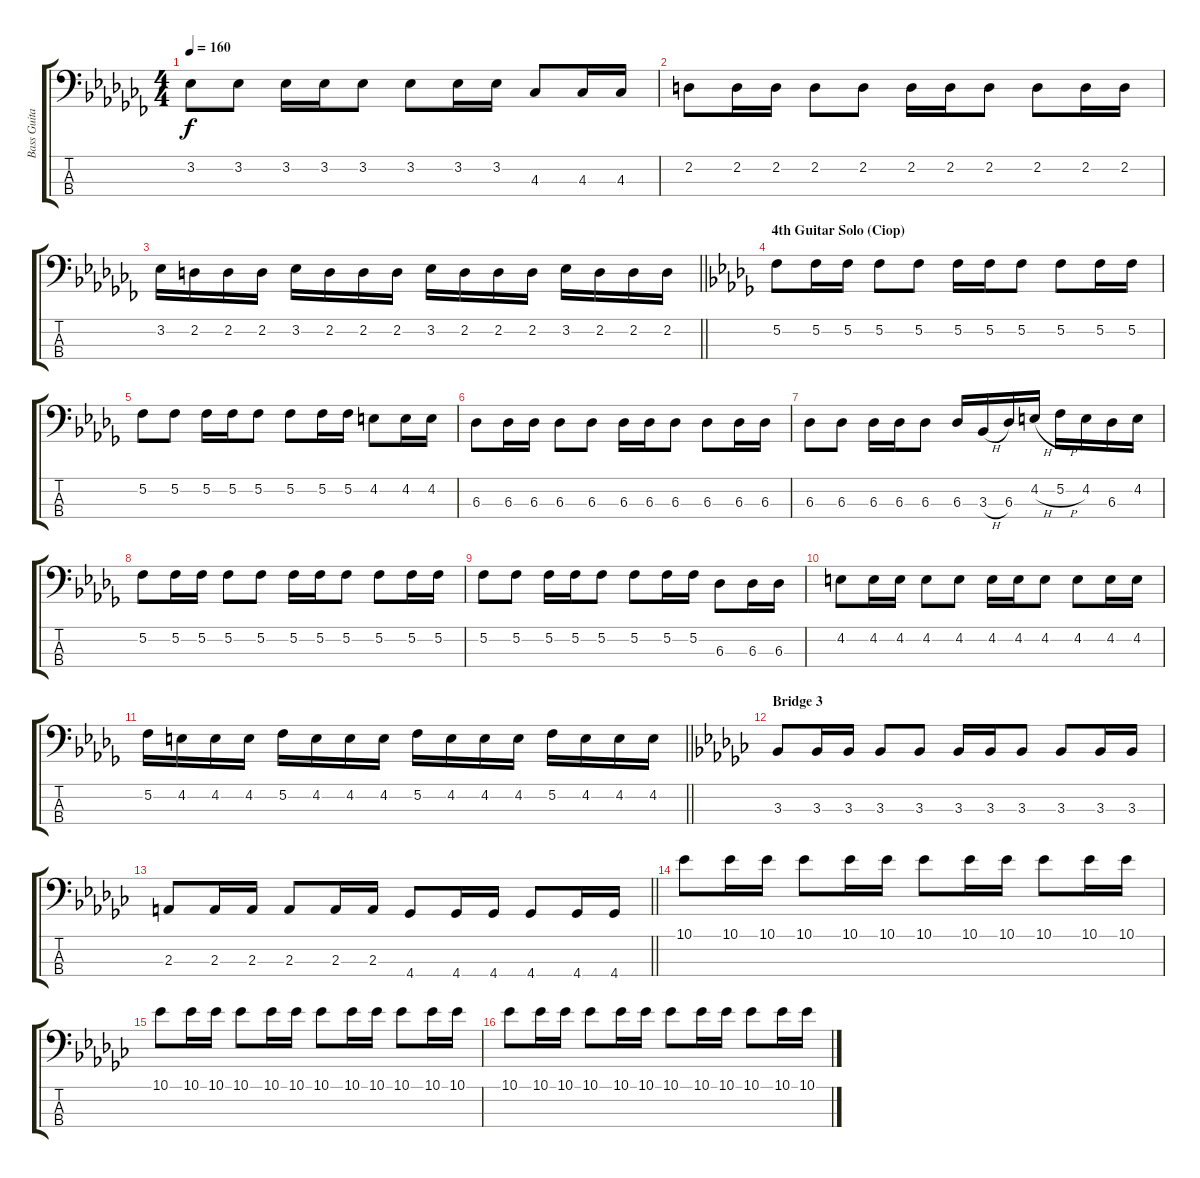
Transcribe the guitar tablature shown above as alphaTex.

\track ("Bass Guitar" "Bass Guita") {instrument electricbassfinger}
\staff {score tabs}
\tuning (F2 C2 G1 D1) {hide}
\ts (4 4)
\tempo 160
\clef f4
\ks abminor
3.2.8{dy f} 3.2.8 3.2.16 3.2.16 3.2.8 3.2.8 3.2.16 3.2.16 4.3.8 4.3.16 4.3.16 |
2.2.8 2.2.16 2.2.16 2.2.8 2.2.8 2.2.16 2.2.16 2.2.8 2.2.8 2.2.16 2.2.16 |
\barLineRight lightlight
3.2.16 2.2.16 2.2.16 2.2.16 3.2.16 2.2.16 2.2.16 2.2.16 3.2.16 2.2.16 2.2.16 2.2.16 3.2.16 2.2.16 2.2.16 2.2.16 |
\section ("" "4th Guitar Solo (Ciop)")
\ks bbminor
5.2.8 5.2.16 5.2.16 5.2.8 5.2.8 5.2.16 5.2.16 5.2.8 5.2.8 5.2.16 5.2.16 |
5.2.8 5.2.8 5.2.16 5.2.16 5.2.8 5.2.8 5.2.16 5.2.16 4.2.8 4.2.16 4.2.16 |
6.3.8 6.3.16 6.3.16 6.3.8 6.3.8 6.3.16 6.3.16 6.3.8 6.3.8 6.3.16 6.3.16 |
6.3.8 6.3.8 6.3.16 6.3.16 6.3.8 6.3.16 3.3{h}.16 6.3.16 4.2{h}.16 5.2{h}.16 4.2.16 6.3.16 4.2.16 |
5.2.8 5.2.16 5.2.16 5.2.8 5.2.8 5.2.16 5.2.16 5.2.8 5.2.8 5.2.16 5.2.16 |
5.2.8 5.2.8 5.2.16 5.2.16 5.2.8 5.2.8 5.2.16 5.2.16 6.3.8 6.3.16 6.3.16 |
4.2.8 4.2.16 4.2.16 4.2.8 4.2.8 4.2.16 4.2.16 4.2.8 4.2.8 4.2.16 4.2.16 |
\barLineRight lightlight
5.2.16 4.2.16 4.2.16 4.2.16 5.2.16 4.2.16 4.2.16 4.2.16 5.2.16 4.2.16 4.2.16 4.2.16 5.2.16 4.2.16 4.2.16 4.2.16 |
\section ("" "Bridge 3")
\ks ebminor
3.3.8 3.3.16 3.3.16 3.3.8 3.3.8 3.3.16 3.3.16 3.3.8 3.3.8 3.3.16 3.3.16 |
\barLineRight lightlight
2.3.8 2.3.16 2.3.16 2.3.8 2.3.16 2.3.16 4.4.8 4.4.16 4.4.16 4.4.8 4.4.16 4.4.16 |
10.1.8 10.1.16 10.1.16 10.1.8 10.1.16 10.1.16 10.1.8 10.1.16 10.1.16 10.1.8 10.1.16 10.1.16 |
10.1.8 10.1.16 10.1.16 10.1.8 10.1.16 10.1.16 10.1.8 10.1.16 10.1.16 10.1.8 10.1.16 10.1.16 |
10.1.8 10.1.16 10.1.16 10.1.8 10.1.16 10.1.16 10.1.8 10.1.16 10.1.16 10.1.8 10.1.16 10.1.16
